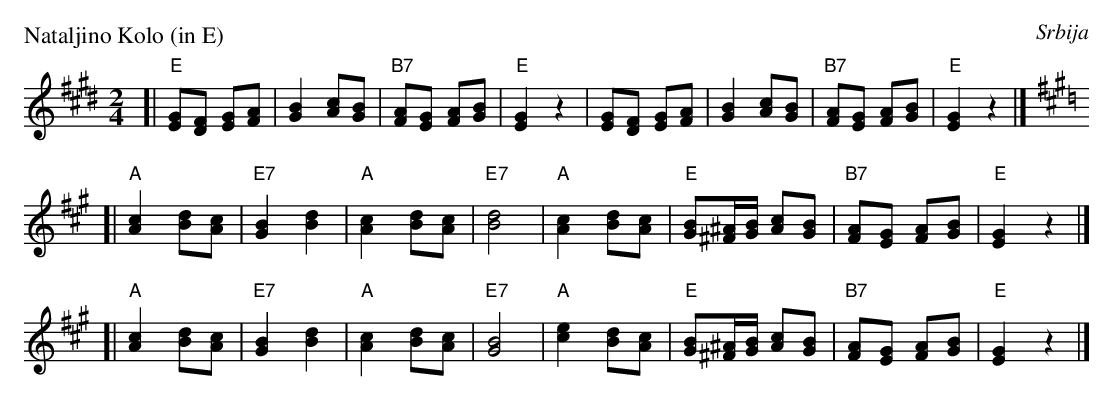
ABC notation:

X:1
P: Nataljino Kolo (in E)
O: Srbija
M: 2/4
L: 1/8
K: E
[| "E"[GE][FD] [GE][AF] | [B2G2] [cA][BG] | "B7"[AF][GE] [AF][BG] | "E"[G2E2]z2 \
| [GE][FD] [GE][AF] | [B2G2] [cA][BG] | "B7"[AF][GE] [AF][BG] | "E"[G2E2]z2 |] [K:A]
[| "A"[c2A2] [dB][cA] | "E7"[B2G2] [d2B2] | "A"[c2A2] [dB][cA] | "E7"[d4B4] \
| "A"[c2A2] [dB][cA] | "E"[BG][^A/^F/][B/G/] [cA][BG] | "B7"[AF][GE] [AF][BG] | "E"[G2E2]z2 |]
[| "A"[c2A2] [dB][cA] | "E7"[B2G2] [d2B2] | "A"[c2A2] [dB][cA] | "E7"[B4G4] \
| "A"[e2c2] [dB][cA] | "E"[BG][^A/^F/][B/G/] [cA][BG] | "B7"[AF][GE] [AF][BG] | "E"[G2E2]z2 |]
